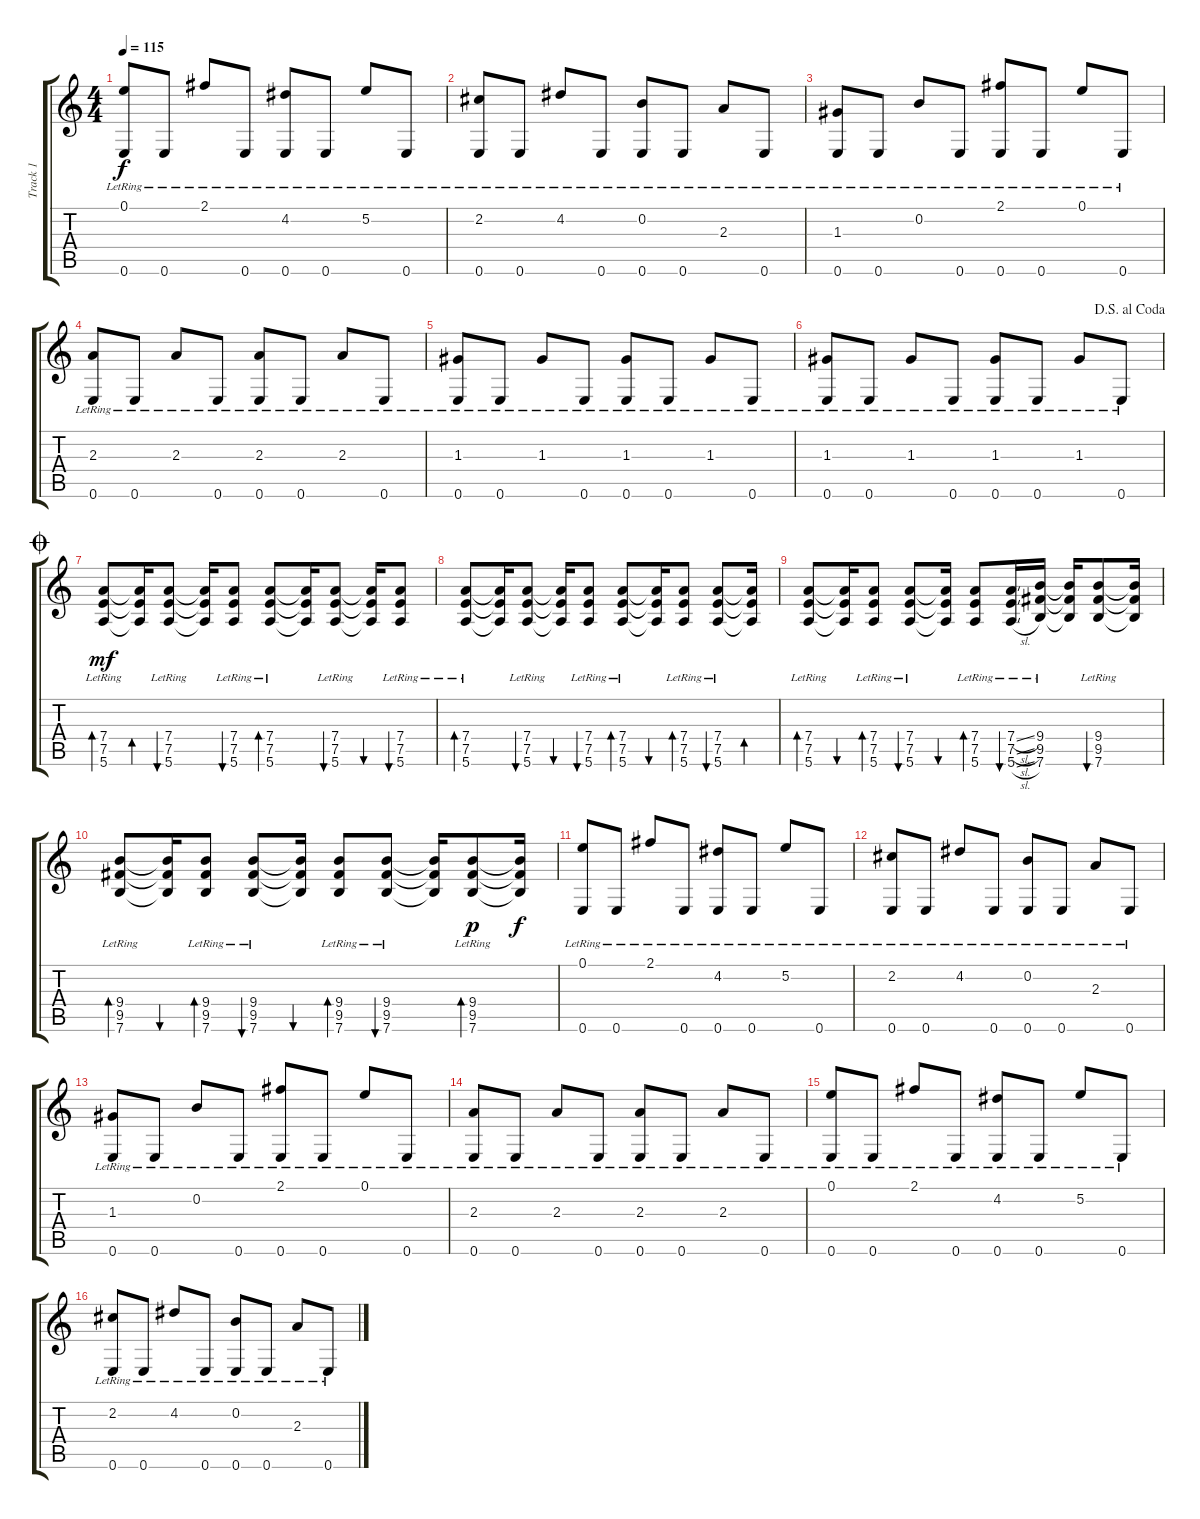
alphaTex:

\track ("Track 1" "Track 1") {instrument acousticguitarnylon}
\staff {score tabs}
\tuning (E4 B3 G3 D3 A2 E2) {hide}
\ts (4 4)
\tempo 115
\clef g2
\ks c
(0.1{lr} 0.6{lr}).8{dy f} 0.6{lr}.8 2.1{lr}.8 0.6{lr}.8 (4.2{lr} 0.6{lr}).8 0.6{lr}.8 5.2{lr}.8 0.6{lr}.8 |
(2.2{lr} 0.6{lr}).8 0.6{lr}.8 4.2{lr}.8 0.6{lr}.8 (0.2{lr} 0.6{lr}).8 0.6{lr}.8 2.3{lr}.8 0.6{lr}.8 |
(1.3{lr} 0.6{lr}).8 0.6{lr}.8 0.2{lr}.8 0.6{lr}.8 (2.1{lr} 0.6{lr}).8 0.6{lr}.8 0.1{lr}.8 0.6{lr}.8 |
(2.3{lr} 0.6{lr}).8 0.6{lr}.8 2.3{lr}.8 0.6{lr}.8 (2.3{lr} 0.6{lr}).8 0.6{lr}.8 2.3{lr}.8 0.6{lr}.8 |
(1.3{lr} 0.6{lr}).8 0.6{lr}.8 1.3{lr}.8 0.6{lr}.8 (1.3{lr} 0.6{lr}).8 0.6{lr}.8 1.3{lr}.8 0.6{lr}.8 |
\jump dalsegnoalcoda
(1.3{lr} 0.6{lr}).8 0.6{lr}.8 1.3{lr}.8 0.6{lr}.8 (1.3{lr} 0.6{lr}).8 0.6{lr}.8 1.3{lr}.8 0.6{lr}.8 |
\jump coda
(7.4{lr} 7.5{lr} 5.6{lr}).8{bd 60 dy mf} (7.4{t} 7.5{t} 5.6{t}).16{bd 60} (7.4{lr} 7.5{lr} 5.6{lr}).8{bu 60} (7.4{t} 7.5{t} 5.6{t}).16 (7.4{lr} 7.5{lr} 5.6{lr}).8{bu 60} (7.4{lr} 7.5{lr} 5.6{lr}).8{bd 60} (7.4{t} 7.5{t} 5.6{t}).16 (7.4{lr} 7.5{lr} 5.6{lr}).8{bu 60} (7.4{t} 7.5{t} 5.6{t}).16{bu 60} (7.4{lr} 7.5{lr} 5.6{lr}).8{bu 60} |
(7.4{lr} 7.5{lr} 5.6{lr}).8{bd 60} (7.4{t} 7.5{t} 5.6{t}).16 (7.4{lr} 7.5{lr} 5.6{lr}).8{bu 60} (7.4{t} 7.5{t} 5.6{t}).16{bu 60} (7.4{lr} 7.5{lr} 5.6{lr}).8{bu 60} (7.4{lr} 7.5{lr} 5.6{lr}).8{bd 60} (7.4{t} 7.5{t} 5.6{t}).16{bu 60} (7.4{lr} 7.5{lr} 5.6{lr}).8{bd 60} (7.4{lr} 7.5{lr} 5.6{lr}).8{bu 60} (7.4{t} 7.5{t} 5.6{t}).16{bd 60} |
(7.4{lr} 7.5{lr} 5.6{lr}).8{bd 60} (7.4{t} 7.5{t} 5.6{t}).16{bu 60} (7.4{lr} 7.5{lr} 5.6{lr}).8{bd 60} (7.4{lr} 7.5{lr} 5.6{lr}).8{bu 60} (7.4{t} 7.5{t} 5.6{t}).16{bu 60} (7.4{lr} 7.5{lr} 5.6{lr}).8{bd 60} (7.4{sl lr} 7.5{sl lr} 5.6{sl lr}).16{bu 60} (9.4{lr} 9.5{lr} 7.6{lr}).16 (9.4{t} 9.5{t} 7.6{t}).16 (9.4{lr} 9.5{lr} 7.6{lr}).8{bu 60} (9.4{t} 9.5{t} 7.6{t}).16 |
(9.4{lr} 9.5{lr} 7.6{lr}).8{bd 60} (9.4{t} 9.5{t} 7.6{t}).16{bu 60} (9.4{lr} 9.5{lr} 7.6{lr}).8{bd 60} (9.4{lr} 9.5{lr} 7.6{lr}).8{bu 60} (9.4{t} 9.5{t} 7.6{t}).16{bu 60} (9.4{lr} 9.5{lr} 7.6{lr}).8{bd 60} (9.4{lr} 9.5{lr} 7.6{lr}).8{bu 60} (9.4{t} 9.5{t} 7.6{t}).16 (9.4{lr} 9.5{lr} 7.6{lr}).8{bd 60 dy p} (9.4{t} 9.5{t} 7.6{t}).16{dy f} |
(0.1{lr} 0.6{lr}).8 0.6{lr}.8 2.1{lr}.8 0.6{lr}.8 (4.2{lr} 0.6{lr}).8 0.6{lr}.8 5.2{lr}.8 0.6{lr}.8 |
(2.2{lr} 0.6{lr}).8 0.6{lr}.8 4.2{lr}.8 0.6{lr}.8 (0.2{lr} 0.6{lr}).8 0.6{lr}.8 2.3{lr}.8 0.6{lr}.8 |
(1.3{lr} 0.6{lr}).8 0.6{lr}.8 0.2{lr}.8 0.6{lr}.8 (2.1{lr} 0.6{lr}).8 0.6{lr}.8 0.1{lr}.8 0.6{lr}.8 |
(2.3{lr} 0.6{lr}).8 0.6{lr}.8 2.3{lr}.8 0.6{lr}.8 (2.3{lr} 0.6{lr}).8 0.6{lr}.8 2.3{lr}.8 0.6{lr}.8 |
(0.1{lr} 0.6{lr}).8 0.6{lr}.8 2.1{lr}.8 0.6{lr}.8 (4.2{lr} 0.6{lr}).8 0.6{lr}.8 5.2{lr}.8 0.6{lr}.8 |
(2.2{lr} 0.6{lr}).8 0.6{lr}.8 4.2{lr}.8 0.6{lr}.8 (0.2{lr} 0.6{lr}).8 0.6{lr}.8 2.3{lr}.8 0.6{lr}.8
